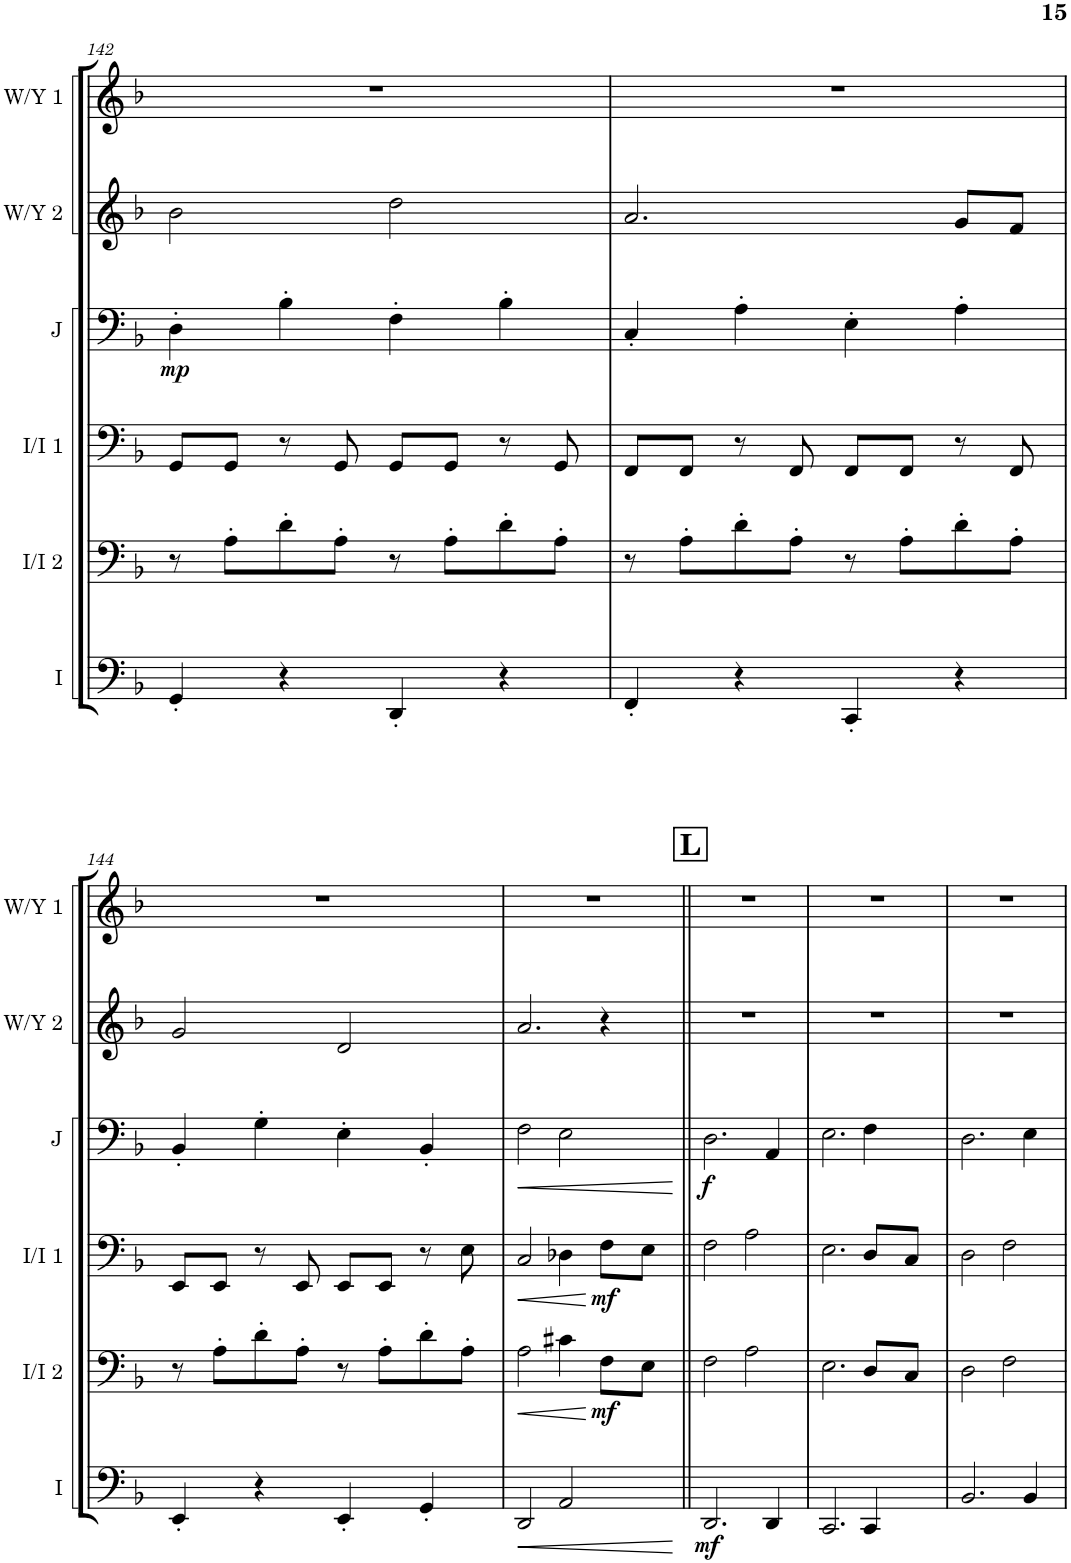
**kern	**dynam	**kern	**dynam	**kern	**dynam	**kern	**dynam	**kern	**kern
*part6	*part6	*part5	*part5	*part4	*part4	*part3	*part3	*part2	*part1
*staff6	*staff6	*staff5	*staff5	*staff4	*staff4	*staff3	*staff3	*staff2	*staff1
*I"Ismael	*	*I"Iris/Isar 2	*	*I"Iris/Isar 1	*	*I"Jonar	*	*I"Willemijn/Yudella 2	*I"Willemijn/Yudella 1
*I'I	*	*I'I/I 2	*	*I'I/I 1	*	*I'J	*	*I'W/Y 2	*I'W/Y 1
!!LO:PB:g=z
*clefF4	*	*clefF4	*	*clefF4	*	*clefF4	*	*clefG2	*clefG2
*k[b-]	*	*k[b-]	*	*k[b-]	*	*k[b-]	*	*k[b-]	*k[b-]
*M4/4	*	*M4/4	*	*M4/4	*	*M4/4	*	*M4/4	*M4/4
=142	=142	=142	=142	=142	=142	=142	=142	=142	=142
!	!	!	!	!	!	!	!LO:DY:b	!	!
4GG'/	.	8r	.	8GG/L	.	4D'\	mp	2b-\	1r
.	.	8A'\L	.	8GG/J	.	.	.	.	.
4r	.	8d'\	.	8r	.	4B-'\	.	.	.
.	.	8A'\J	.	8GG/	.	.	.	.	.
4DD'/	.	8r	.	8GG/L	.	4F'\	.	2dd\	.
.	.	8A'\L	.	8GG/J	.	.	.	.	.
4r	.	8d'\	.	8r	.	4B-'\	.	.	.
.	.	8A'\J	.	8GG/	.	.	.	.	.
=143	=143	=143	=143	=143	=143	=143	=143	=143	=143
4FF'/	.	8r	.	8FF/L	.	4C'/	.	2.a/	1r
.	.	8A'\L	.	8FF/J	.	.	.	.	.
4r	.	8d'\	.	8r	.	4A'\	.	.	.
.	.	8A'\J	.	8FF/	.	.	.	.	.
4CC'/	.	8r	.	8FF/L	.	4E'\	.	.	.
.	.	8A'\L	.	8FF/J	.	.	.	.	.
4r	.	8d'\	.	8r	.	4A'\	.	8g/L	.
.	.	8A'\J	.	8FF/	.	.	.	8f/J	.
!!LO:LB:g=z
=144	=144	=144	=144	=144	=144	=144	=144	=144	=144
4EE'/	.	8r	.	8EE/L	.	4BB-'/	.	2g/	1r
.	.	8A'\L	.	8EE/J	.	.	.	.	.
4r	.	8d'\	.	8r	.	4G'\	.	.	.
.	.	8A'\J	.	8EE/	.	.	.	.	.
4EE'/	.	8r	.	8EE/L	.	4E'\	.	2d/	.
.	.	8A'\L	.	8EE/J	.	.	.	.	.
4GG'/	.	8d'\	.	8r	.	4BB-'/	.	.	.
.	.	8A'\J	.	8E\	.	.	.	.	.
=145	=145	=145	=145	=145	=145	=145	=145	=145	=145
!	!LO:HP:b	!	!LO:HP:b	!	!LO:HP:b	!	!LO:HP:b	!	!
2DD/	<	2A\	<	2C/	<	2F\	<	2.a/	1r
2AA/	.	4c#X\	.	4D-X\	.	2E\	.	.	.
!	!	!	!LO:DY:n=1:b	!	!LO:DY:n=1:b	!	!	!	!
.	.	8F\L	[ mf	8F\L	[ mf	.	.	4r	.
.	.	8E\J	.	8E\J	.	.	.	.	.
.	[	.	.	.	.	.	[	.	.
!!LO:REH:place=s1:a:B:cj:fs=14:t=L
=146||	=146||	=146||	=146||	=146||	=146||	=146||	=146||	=146||	=146||
!	!LO:DY:b	!	!	!	!	!	!LO:DY:b	!	!
2.DD/	mf	2F\	.	2F\	.	2.D\	f	1r	1r
.	.	2A\	.	2A\	.	.	.	.	.
4DD/	.	.	.	.	.	4AA/	.	.	.
=147	=147	=147	=147	=147	=147	=147	=147	=147	=147
2.CC/	.	2.E\	.	2.E\	.	2.E\	.	1r	1r
4CC/	.	8D/L	.	8D/L	.	4F\	.	.	.
.	.	8C/J	.	8C/J	.	.	.	.	.
=148	=148	=148	=148	=148	=148	=148	=148	=148	=148
2.BB-/	.	2D\	.	2D\	.	2.D\	.	1r	1r
.	.	2F\	.	2F\	.	.	.	.	.
4BB-/	.	.	.	.	.	4E\	.	.	.
=	=	=	=	=	=	=	=	=	=
*-	*-	*-	*-	*-	*-	*-	*-	*-	*-
